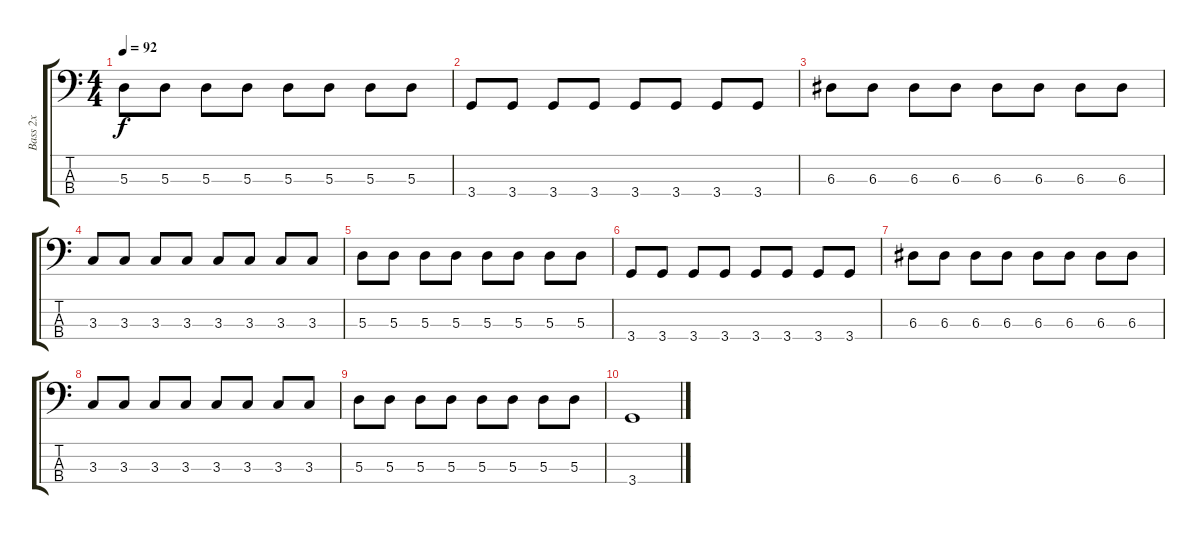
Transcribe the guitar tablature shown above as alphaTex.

\track ("Bass 2x" "Bass 2x") {instrument electricbassfinger}
\staff {score tabs}
\tuning (G2 D2 A1 E1) {hide}
\ts (4 4)
\tempo 92
\clef f4
\ks c
5.3.8{dy f} 5.3.8 5.3.8 5.3.8 5.3.8 5.3.8 5.3.8 5.3.8 |
3.4.8 3.4.8 3.4.8 3.4.8 3.4.8 3.4.8 3.4.8 3.4.8 |
6.3.8 6.3.8 6.3.8 6.3.8 6.3.8 6.3.8 6.3.8 6.3.8 |
3.3.8 3.3.8 3.3.8 3.3.8 3.3.8 3.3.8 3.3.8 3.3.8 |
5.3.8 5.3.8 5.3.8 5.3.8 5.3.8 5.3.8 5.3.8 5.3.8 |
3.4.8 3.4.8 3.4.8 3.4.8 3.4.8 3.4.8 3.4.8 3.4.8 |
6.3.8 6.3.8 6.3.8 6.3.8 6.3.8 6.3.8 6.3.8 6.3.8 |
3.3.8 3.3.8 3.3.8 3.3.8 3.3.8 3.3.8 3.3.8 3.3.8 |
5.3.8 5.3.8 5.3.8 5.3.8 5.3.8 5.3.8 5.3.8 5.3.8 |
3.4.1
